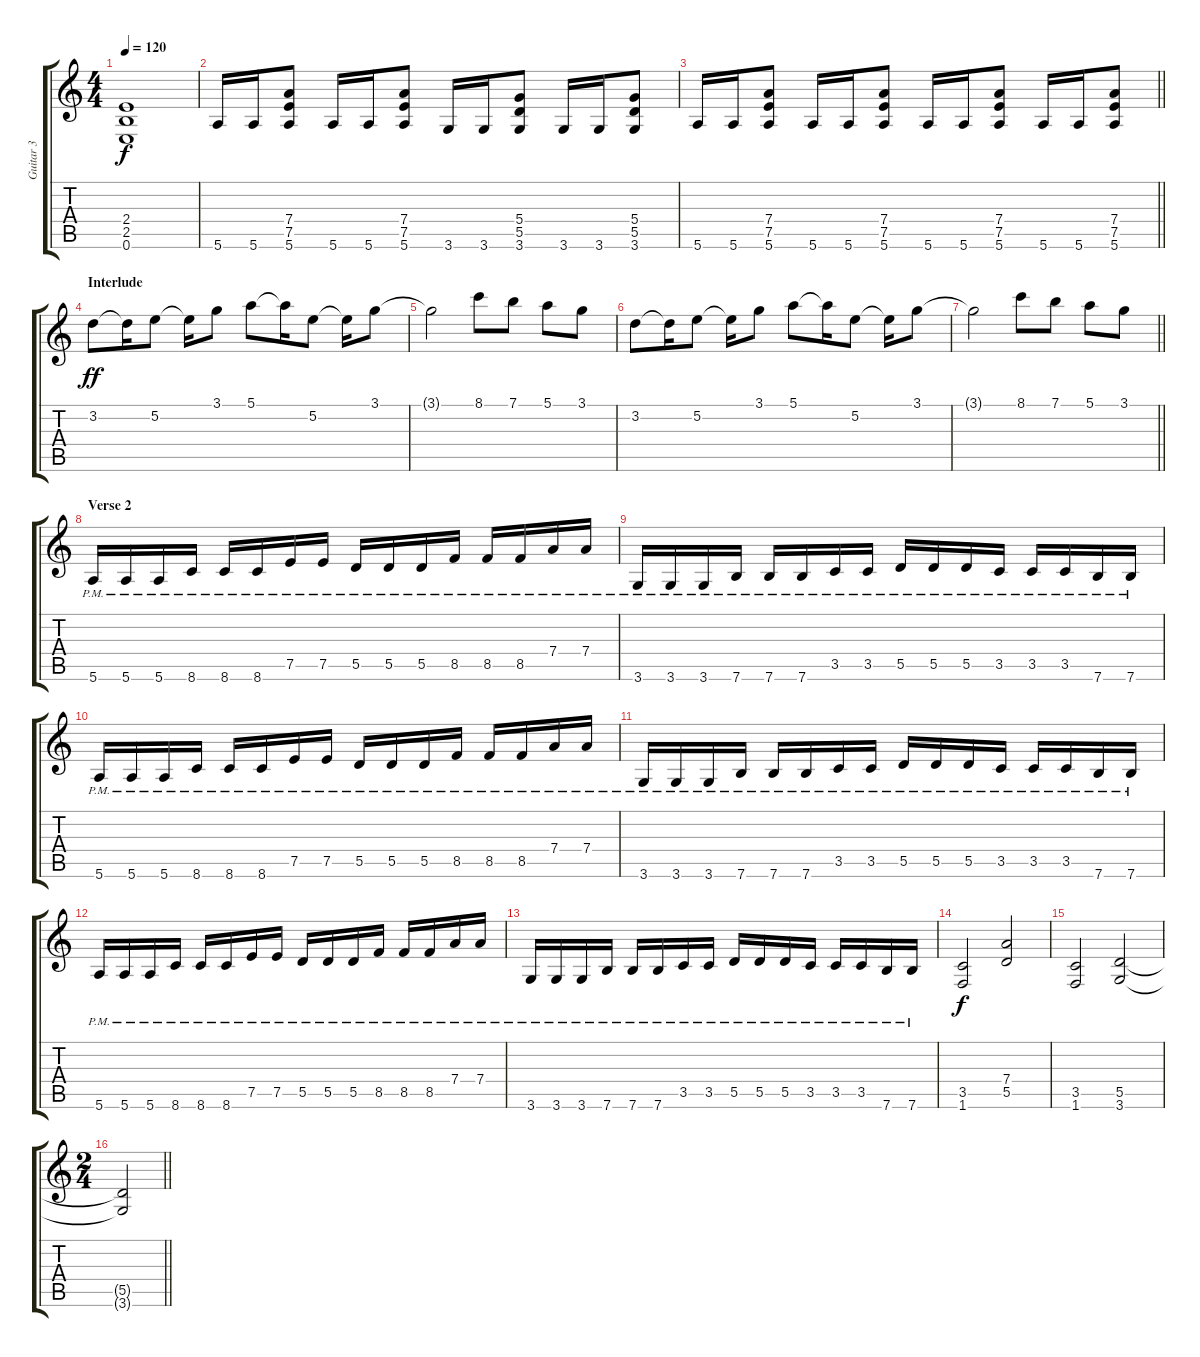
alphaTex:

\track ("Guitar 3" "Guitar 3") {instrument overdrivenguitar}
\staff {score tabs}
\tuning (E4 B3 G3 D3 A2 E2) {hide}
\ts (4 4)
\tempo 120
\clef g2
\ks c
(2.4 2.5 0.6).1{dy f} |
5.6.16 5.6.16 (7.4 7.5 5.6).8 5.6.16 5.6.16 (7.4 7.5 5.6).8 3.6.16 3.6.16 (5.4 5.5 3.6).8 3.6.16 3.6.16 (5.4 5.5 3.6).8 |
\barLineRight lightlight
5.6.16 5.6.16 (7.4 7.5 5.6).8 5.6.16 5.6.16 (7.4 7.5 5.6).8 5.6.16 5.6.16 (7.4 7.5 5.6).8 5.6.16 5.6.16 (7.4 7.5 5.6).8 |
\section ("" "Interlude")
3.2.8{dy ff} 3.2{t}.16 5.2.8 5.2{t}.16 3.1.8 5.1.8 5.1{t}.16 5.2.8 5.2{t}.16 3.1.8 |
3.1{t}.2 8.1.8 7.1.8 5.1.8 3.1.8 |
3.2.8 3.2{t}.16 5.2.8 5.2{t}.16 3.1.8 5.1.8 5.1{t}.16 5.2.8 5.2{t}.16 3.1.8 |
\barLineRight lightlight
3.1{t}.2 8.1.8 7.1.8 5.1.8 3.1.8 |
\section ("" "Verse 2")
5.6{pm}.16{volume 15} 5.6{pm}.16 5.6{pm}.16 8.6{pm}.16 8.6{pm}.16 8.6{pm}.16 7.5{pm}.16 7.5{pm}.16 5.5{pm}.16 5.5{pm}.16 5.5{pm}.16 8.5{pm}.16 8.5{pm}.16 8.5{pm}.16 7.4{pm}.16 7.4{pm}.16 |
3.6{pm}.16 3.6{pm}.16 3.6{pm}.16 7.6{pm}.16 7.6{pm}.16 7.6{pm}.16 3.5{pm}.16 3.5{pm}.16 5.5{pm}.16 5.5{pm}.16 5.5{pm}.16 3.5{pm}.16 3.5{pm}.16 3.5{pm}.16 7.6{pm}.16 7.6{pm}.16 |
5.6{pm}.16 5.6{pm}.16 5.6{pm}.16 8.6{pm}.16 8.6{pm}.16 8.6{pm}.16 7.5{pm}.16 7.5{pm}.16 5.5{pm}.16 5.5{pm}.16 5.5{pm}.16 8.5{pm}.16 8.5{pm}.16 8.5{pm}.16 7.4{pm}.16 7.4{pm}.16 |
3.6{pm}.16 3.6{pm}.16 3.6{pm}.16 7.6{pm}.16 7.6{pm}.16 7.6{pm}.16 3.5{pm}.16 3.5{pm}.16 5.5{pm}.16 5.5{pm}.16 5.5{pm}.16 3.5{pm}.16 3.5{pm}.16 3.5{pm}.16 7.6{pm}.16 7.6{pm}.16 |
5.6{pm}.16 5.6{pm}.16 5.6{pm}.16 8.6{pm}.16 8.6{pm}.16 8.6{pm}.16 7.5{pm}.16 7.5{pm}.16 5.5{pm}.16 5.5{pm}.16 5.5{pm}.16 8.5{pm}.16 8.5{pm}.16 8.5{pm}.16 7.4{pm}.16 7.4{pm}.16 |
3.6{pm}.16 3.6{pm}.16 3.6{pm}.16 7.6{pm}.16 7.6{pm}.16 7.6{pm}.16 3.5{pm}.16 3.5{pm}.16 5.5{pm}.16 5.5{pm}.16 5.5{pm}.16 3.5{pm}.16 3.5{pm}.16 3.5{pm}.16 7.6{pm}.16 7.6{pm}.16 |
(3.5 1.6).2{dy f volume 13} (7.4 5.5).2 |
(3.5 1.6).2 (5.5 3.6).2 |
\ts (2 4)
\barLineRight lightlight
(5.5{t} 3.6{t}).2
